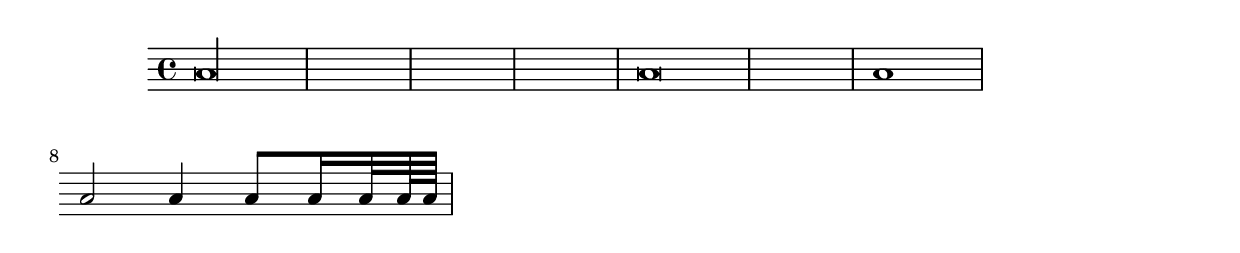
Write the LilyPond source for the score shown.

\header {
  texidoc="Beams are place automatically; the last measure should have a single 
beam."
}

\version "2.12.0"

\layout  {
  ragged-right = ##t 
  \context {
    \Staff
    \remove "Clef_engraver"
  }
}


\relative c'' {
  a\longa a\breve  
  a1 a2 a4 a8 a16 a32 a64 a64 
}
